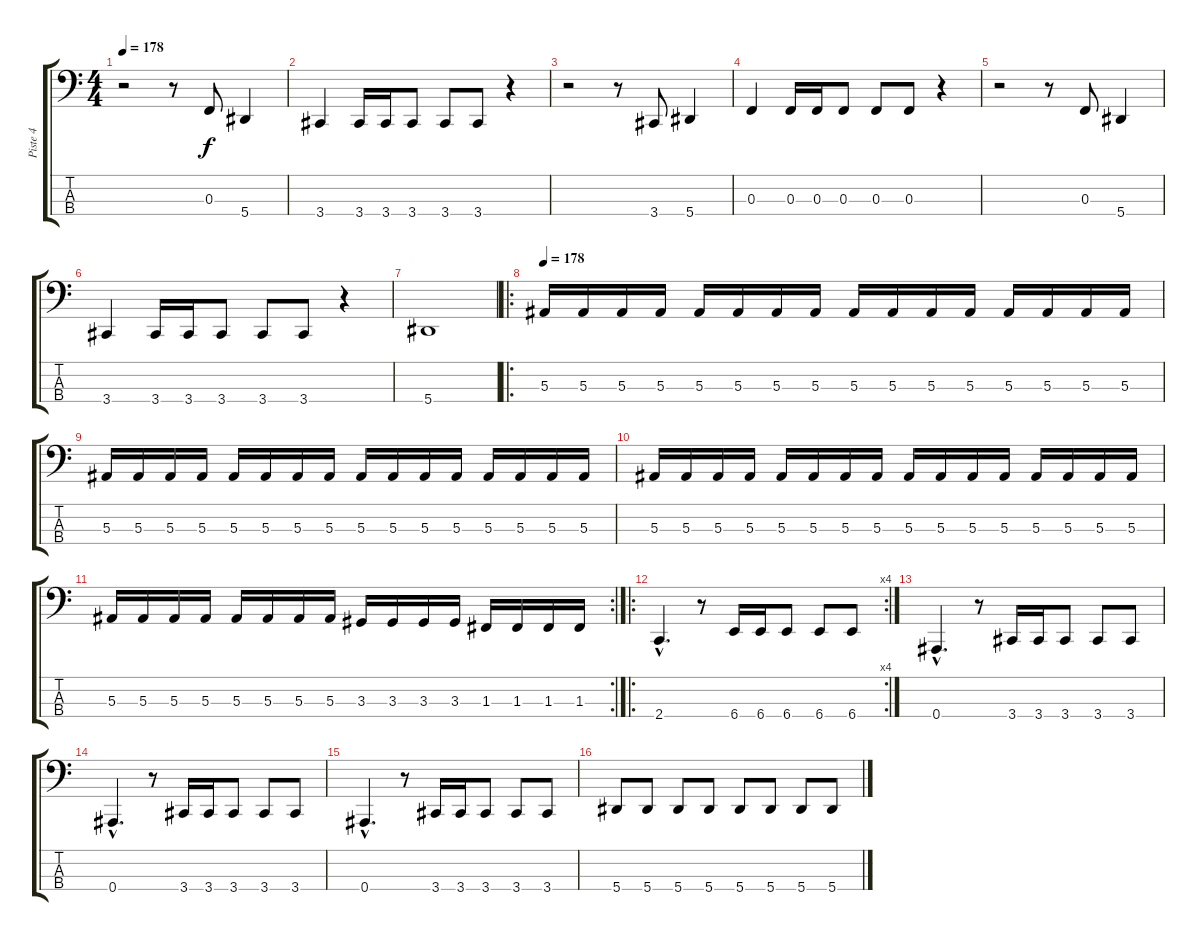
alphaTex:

\track ("Piste 4" "Piste 4") {instrument electricbassfinger}
\staff {score tabs}
\tuning (Eb2 Bb1 F1 Bb0) {hide}
\ts (4 4)
\tempo 178
\clef f4
\ks c
r.2{dy f} r.8 0.3.8 5.4.4 |
3.4.4 3.4.16 3.4.16 3.4.8 3.4.8 3.4.8 r.4 |
r.2 r.8 3.4.8 5.4.4 |
0.3.4 0.3.16 0.3.16 0.3.8 0.3.8 0.3.8 r.4 |
r.2 r.8 0.3.8 5.4.4 |
3.4.4 3.4.16 3.4.16 3.4.8 3.4.8 3.4.8 r.4 |
5.4.1 |
\ro
\tempo 178
5.3.16 5.3.16 5.3.16 5.3.16 5.3.16 5.3.16 5.3.16 5.3.16 5.3.16 5.3.16 5.3.16 5.3.16 5.3.16 5.3.16 5.3.16 5.3.16 |
5.3.16 5.3.16 5.3.16 5.3.16 5.3.16 5.3.16 5.3.16 5.3.16 5.3.16 5.3.16 5.3.16 5.3.16 5.3.16 5.3.16 5.3.16 5.3.16 |
5.3.16 5.3.16 5.3.16 5.3.16 5.3.16 5.3.16 5.3.16 5.3.16 5.3.16 5.3.16 5.3.16 5.3.16 5.3.16 5.3.16 5.3.16 5.3.16 |
\rc 2
5.3.16 5.3.16 5.3.16 5.3.16 5.3.16 5.3.16 5.3.16 5.3.16 3.3.16 3.3.16 3.3.16 3.3.16 1.3.16 1.3.16 1.3.16 1.3.16 |
\ro
\rc 4
2.4{hac}.4{d} r.8 6.4.16 6.4.16 6.4.8 6.4.8 6.4.8 |
0.4{hac}.4{d} r.8 3.4.16 3.4.16 3.4.8 3.4.8 3.4.8 |
0.4{hac}.4{d} r.8 3.4.16 3.4.16 3.4.8 3.4.8 3.4.8 |
0.4{hac}.4{d} r.8 3.4.16 3.4.16 3.4.8 3.4.8 3.4.8 |
5.4.8 5.4.8 5.4.8 5.4.8 5.4.8 5.4.8 5.4.8 5.4.8
